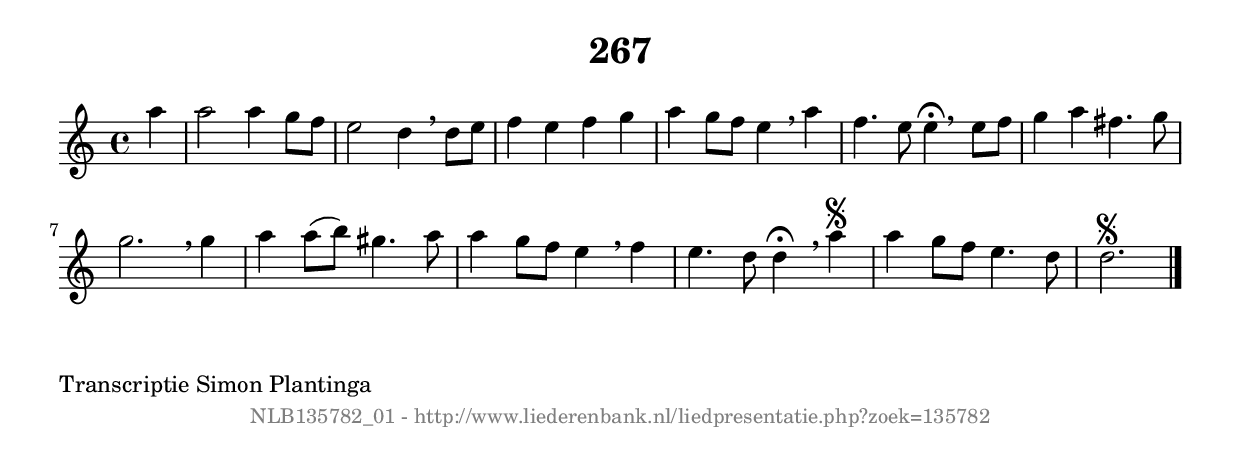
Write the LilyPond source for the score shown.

%
% produced by wce2krn 1.64 (7 June 2014)
%
\version"2.16"
#(append! paper-alist '(("long" . (cons (* 210 mm) (* 2000 mm)))))
#(set-default-paper-size "long")
sb = {\breathe}
mBreak = {\breathe }
bBreak = {\breathe }
x = {\once\override NoteHead #'style = #'cross }
gl=\glissando
itime={\override Staff.TimeSignature #'stencil = ##f }
ficta = {\once\set suggestAccidentals = ##t}
fine = {\once\override Score.RehearsalMark #'self-alignment-X = #1 \mark \markup {\italic{Fine}}}
dc = {\once\override Score.RehearsalMark #'self-alignment-X = #1 \mark \markup {\italic{D.C.}}}
dcf = {\once\override Score.RehearsalMark #'self-alignment-X = #1 \mark \markup {\italic{D.C. al Fine}}}
dcc = {\once\override Score.RehearsalMark #'self-alignment-X = #1 \mark \markup {\italic{D.C. al Coda}}}
ds = {\once\override Score.RehearsalMark #'self-alignment-X = #1 \mark \markup {\italic{D.S.}}}
dsf = {\once\override Score.RehearsalMark #'self-alignment-X = #1 \mark \markup {\italic{D.S. al Fine}}}
dsc = {\once\override Score.RehearsalMark #'self-alignment-X = #1 \mark \markup {\italic{D.S. al Coda}}}
pv = {\set Score.repeatCommands = #'((volta "1"))}
sv = {\set Score.repeatCommands = #'((volta "2"))}
tv = {\set Score.repeatCommands = #'((volta "3"))}
qv = {\set Score.repeatCommands = #'((volta "4"))}
xv = {\set Score.repeatCommands = #'((volta #f))}
\header{ tagline = ""
title = "267"
}
\score {{
\key d \dorian
\relative g'
{
\set melismaBusyProperties = #'()
\partial 32*8
\time 4/4
\tempo 4=120
\override Score.MetronomeMark #'transparent = ##t
\override Score.RehearsalMark #'break-visibility = #(vector #t #t #f)
a'4 | a2 a4 g8 f8 | e2 d4 \sb d8 e8 | f4 e4 f4 g4 | a4 g8 f8 e4 \sb a4 | f4. e8 e4^\fermata \bar ":|:" \bBreak
e8 f8 | g4 a4 fis4. g8 | g2. \sb g4 | a4 a8( b8) gis4. a8 | a4 g8 f8 e4 \sb f4 | e4. d8 d4^\fermata \sb a'4\segno | a4 g8 f8 e4. d8 | d2.\segno \bar "|."
 }}
 \midi { }
 \layout {
            indent = 0.0\cm
}
}
\markup { \wordwrap-string #" 
Transcriptie Simon Plantinga
"}
\markup { \vspace #0 } \markup { \with-color #grey \fill-line { \center-column { \smaller "NLB135782_01 - http://www.liederenbank.nl/liedpresentatie.php?zoek=135782" } } }
